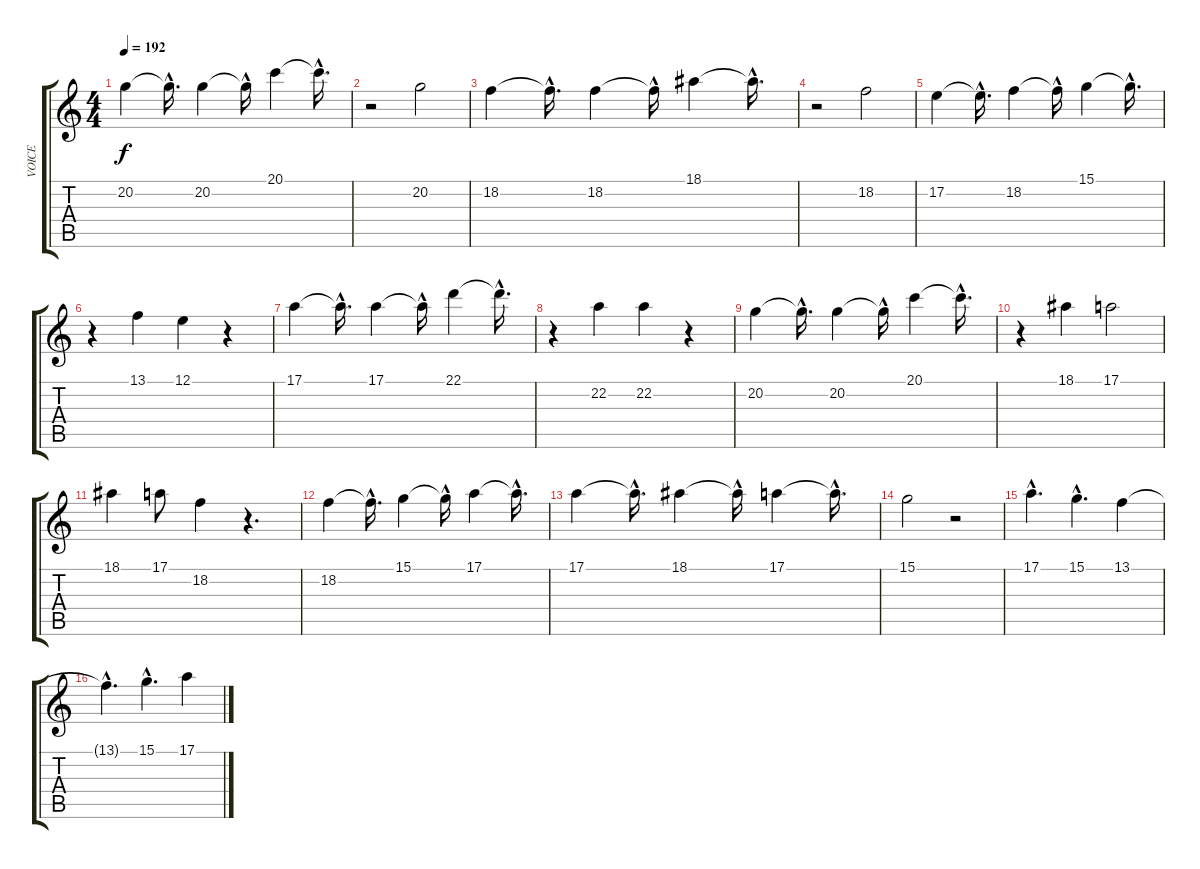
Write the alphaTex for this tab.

\track ("     VOICE" "     VOICE") {instrument electricpiano2}
\staff {score tabs}
\tuning (E4 B3 G3 D3 A2 E2) {hide}
\ts (4 4)
\tempo 192
\clef g2
\ks c
20.2.4{dy f} 20.2{hac t}.16{d} 20.2.4 20.2{hac t}.16 20.1.4 20.1{hac t}.16{d} |
r.2 20.2.2 |
18.2.4 18.2{hac t}.16{d} 18.2.4 18.2{hac t}.16 18.1.4 18.1{hac t}.16{d} |
r.2 18.2.2 |
17.2.4 17.2{hac t}.16{d} 18.2.4 18.2{hac t}.16 15.1.4 15.1{hac t}.16{d} |
r.4 13.1.4 12.1.4 r.4 |
17.1.4 17.1{hac t}.16{d} 17.1.4 17.1{hac t}.16 22.1.4 22.1{hac t}.16{d} |
r.4 22.2.4 22.2.4 r.4 |
20.2.4 20.2{hac t}.16{d} 20.2.4 20.2{hac t}.16 20.1.4 20.1{hac t}.16{d} |
r.4 18.1.4 17.1.2 |
18.1.4 17.1.8 18.2.4 r.4{d} |
18.2.4 18.2{hac t}.16{d} 15.1.4 15.1{hac t}.16 17.1.4 17.1{hac t}.16{d} |
17.1.4 17.1{hac t}.16{d} 18.1.4 18.1{hac t}.16 17.1.4 17.1{hac t}.16{d} |
15.1.2 r.2 |
17.1{hac}.4{d} 15.1{hac}.4{d} 13.1.4 |
13.1{hac t}.4{d} 15.1{hac}.4{d} 17.1.4
